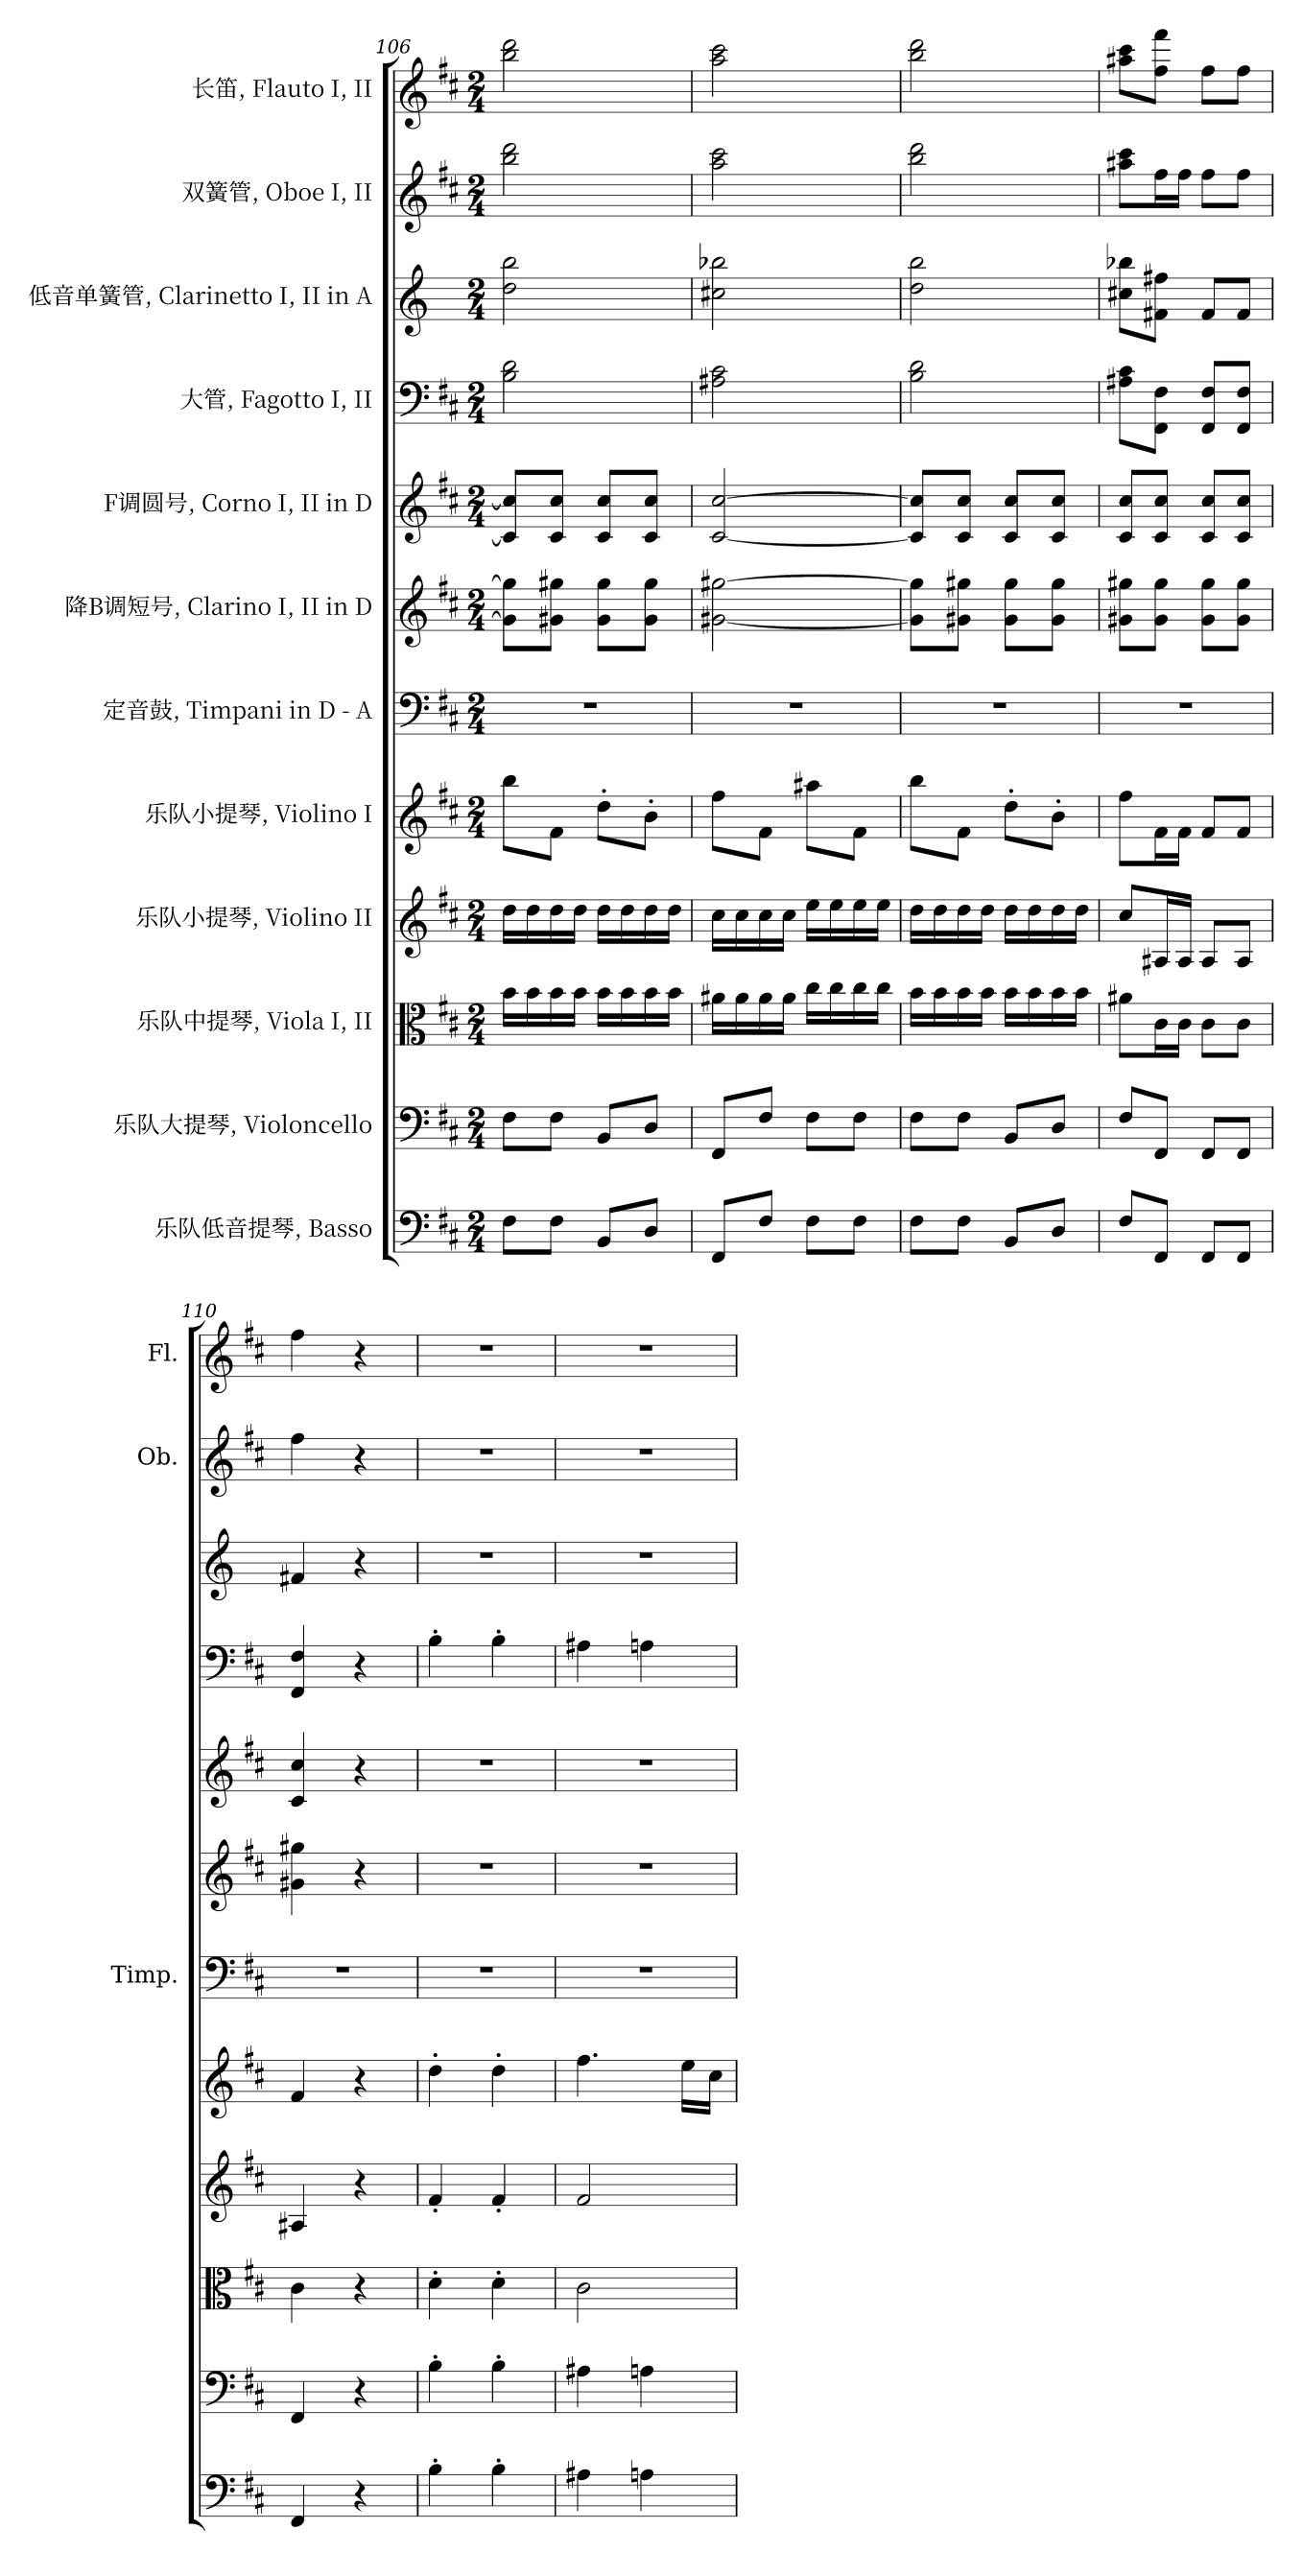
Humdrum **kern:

**kern	**kern	**kern	**kern	**kern	**kern	**kern	**kern	**kern	**kern	**kern	**kern
*part12	*part11	*part10	*part9	*part8	*part7	*part6	*part5	*part4	*part3	*part2	*part1
*staff12	*staff11	*staff10	*staff9	*staff8	*staff7	*staff6	*staff5	*staff4	*staff3	*staff2	*staff1
*I"乐队低音提琴, Basso	*I"乐队大提琴, Violoncello	*I"乐队中提琴, Viola I, II	*I"乐队小提琴, Violino II	*I"乐队小提琴, Violino I	*I"定音鼓, Timpani in D - A	*I"降B调短号, Clarino I, II in D	*I"F调圆号, Corno I, II in D	*I"大管, Fagotto I, II	*I"低音单簧管, Clarinetto I, II in A	*I"双簧管, Oboe I, II	*I"长笛, Flauto I, II
*	*	*	*	*	*I'Timp.	*	*	*	*	*I'Ob.	*I'Fl.
*clefF4	*clefF4	*clefC3	*clefG2	*clefG2	*clefF4	*clefG2	*clefG2	*clefF4	*clefG2	*clefG2	*clefG2
*ITrd7c12	*	*	*	*	*	*ITrd1c2	*ITrd4c7	*	*ITrd8c14	*	*
*k[f#c#]	*k[f#c#]	*k[f#c#]	*k[f#c#]	*k[f#c#]	*k[f#c#]	*k[]	*k[f#]	*k[f#c#]	*k[]	*k[f#c#]	*k[f#c#]
*M2/4	*M2/4	*M2/4	*M2/4	*M2/4	*M2/4	*M2/4	*M2/4	*M2/4	*M2/4	*M2/4	*M2/4
=106	=106	=106	=106	=106	=106	=106	=106	=106	=106	=106	=106
8FF#\L	8F#\L	16b\LL	16dd\LL	8bb\L	2r	8f#\] 8ff#\]L	8F#/] 8f#/]L	2B\ 2d\	2d\ 2b\	2bb\ 2ddd\	2bb\ 2ddd\
.	.	16b\	16dd\	.	.	.	.	.	.	.	.
8FF#\J	8F#\J	16b\	16dd\	8f#\J	.	8f#X\ 8ff#X\J	8F#/ 8f#/J	.	.	.	.
.	.	16b\JJ	16dd\JJ	.	.	.	.	.	.	.	.
8BBB/L	8BB/L	16b\LL	16dd\LL	8dd'\L	.	8f#\ 8ff#\L	8F#/ 8f#/L	.	.	.	.
.	.	16b\	16dd\	.	.	.	.	.	.	.	.
8DD/J	8D/J	16b\	16dd\	8b'\J	.	8f#\ 8ff#\J	8F#/ 8f#/J	.	.	.	.
.	.	16b\JJ	16dd\JJ	.	.	.	.	.	.	.	.
!!LO:PB:g=z
=107	=107	=107	=107	=107	=107	=107	=107	=107	=107	=107	=107
8FFF#/L	8FF#/L	16a#X\LL	16cc#\LL	8ff#\L	2r	[2f#X\ [2ff#X\	[2F#/ [2f#/	2A#X\ 2c#\	2c#X\ 2b-X\	2aa\ 2ccc#\	2aa\ 2ccc#\
.	.	16a#\	16cc#\	.	.	.	.	.	.	.	.
8FF#/J	8F#/J	16a#\	16cc#\	8f#\J	.	.	.	.	.	.	.
.	.	16a#\JJ	16cc#\JJ	.	.	.	.	.	.	.	.
8FF#\L	8F#\L	16cc#\LL	16ee\LL	8aa#X\L	.	.	.	.	.	.	.
.	.	16cc#\	16ee\	.	.	.	.	.	.	.	.
8FF#\J	8F#\J	16cc#\	16ee\	8f#\J	.	.	.	.	.	.	.
.	.	16cc#\JJ	16ee\JJ	.	.	.	.	.	.	.	.
=108	=108	=108	=108	=108	=108	=108	=108	=108	=108	=108	=108
8FF#\L	8F#\L	16b\LL	16dd\LL	8bb\L	2r	8f#\] 8ff#\]L	8F#/] 8f#/]L	2B\ 2d\	2d\ 2b\	2bb\ 2ddd\	2bb\ 2ddd\
.	.	16b\	16dd\	.	.	.	.	.	.	.	.
8FF#\J	8F#\J	16b\	16dd\	8f#\J	.	8f#X\ 8ff#X\J	8F#/ 8f#/J	.	.	.	.
.	.	16b\JJ	16dd\JJ	.	.	.	.	.	.	.	.
8BBB/L	8BB/L	16b\LL	16dd\LL	8dd'\L	.	8f#\ 8ff#\L	8F#/ 8f#/L	.	.	.	.
.	.	16b\	16dd\	.	.	.	.	.	.	.	.
8DD/J	8D/J	16b\	16dd\	8b'\J	.	8f#\ 8ff#\J	8F#/ 8f#/J	.	.	.	.
.	.	16b\JJ	16dd\JJ	.	.	.	.	.	.	.	.
=109	=109	=109	=109	=109	=109	=109	=109	=109	=109	=109	=109
8FF#/L	8F#/L	8a#X\L	8cc#/L	8ff#\L	2r	8f#X\ 8ff#X\L	8F#/ 8f#/L	8A#X\ 8c#\L	8c#X\ 8b-X\L	8aa#X\ 8ccc#\L	8aa#X\ 8ccc#\L
8FFF#/J	8FF#/J	16c#\L	16A#X/L	16f#\L	.	8f#\ 8ff#\J	8F#/ 8f#/J	8FF#\ 8F#\J	8F#X\ 8f#X\J	16ff#\L	8ff#\ 8fff#\J
.	.	16c#\JJ	16A#/JJ	16f#\JJ	.	.	.	.	.	16ff#\JJ	.
8FFF#/L	8FF#/L	8c#\L	8A#/L	8f#/L	.	8f#\ 8ff#\L	8F#/ 8f#/L	8FF#/ 8F#/L	8F#/L	8ff#\L	8ff#\L
8FFF#/J	8FF#/J	8c#\J	8A#/J	8f#/J	.	8f#\ 8ff#\J	8F#/ 8f#/J	8FF#/ 8F#/J	8F#/J	8ff#\J	8ff#\J
=110	=110	=110	=110	=110	=110	=110	=110	=110	=110	=110	=110
4FFF#/	4FF#/	4c#\	4A#X/	4f#/	2r	4f#X\ 4ff#X\	4F#/ 4f#/	4FF#/ 4F#/	4F#X/	4ff#\	4ff#\
4r	4r	4r	4r	4r	.	4r	4r	4r	4r	4r	4r
=111	=111	=111	=111	=111	=111	=111	=111	=111	=111	=111	=111
4BB'\	4B'\	4d'\	4f#'/	4dd'\	2r	2r	2r	4B'\	2r	2r	2r
4BB'\	4B'\	4d'\	4f#'/	4dd'\	.	.	.	4B'\	.	.	.
=112	=112	=112	=112	=112	=112	=112	=112	=112	=112	=112	=112
4AA#X\	4A#X\	2c#\	2f#/	4.ff#\	2r	2r	2r	4A#X\	2r	2r	2r
4AAn\	4An\	.	.	.	.	.	.	4An\	.	.	.
.	.	.	.	16ee\LL	.	.	.	.	.	.	.
.	.	.	.	16cc#\JJ	.	.	.	.	.	.	.
=	=	=	=	=	=	=	=	=	=	=	=
*-	*-	*-	*-	*-	*-	*-	*-	*-	*-	*-	*-
